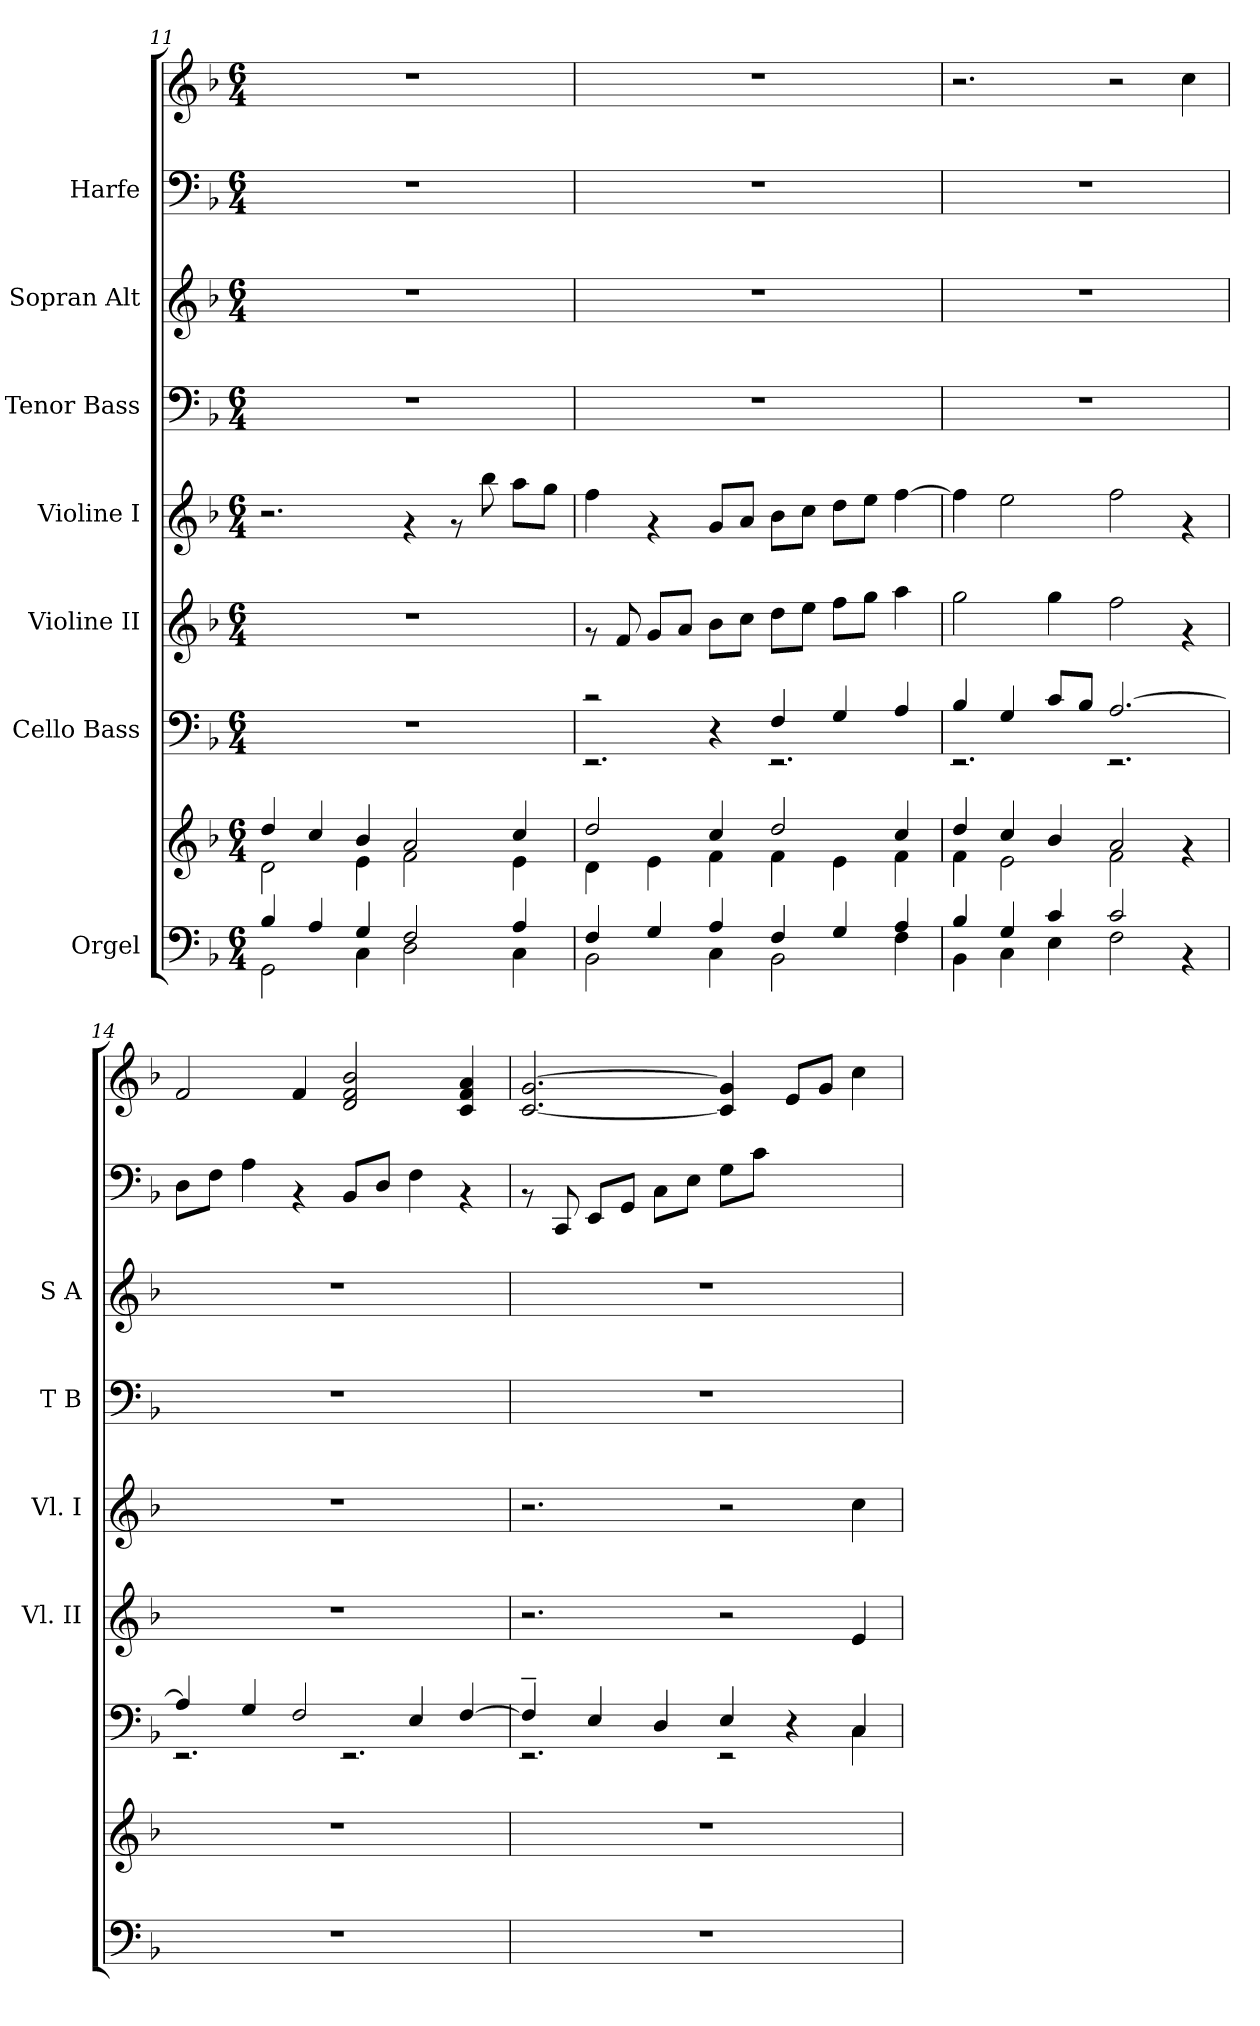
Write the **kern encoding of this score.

**kern	**kern	**kern	**kern	**kern	**kern	**kern	**kern	**kern
*part7	*part7	*part6	*part5	*part4	*part3	*part2	*part1	*part1
*staff9	*staff8	*staff7	*staff6	*staff5	*staff4	*staff3	*staff2	*staff1
*I"Orgel	*	*I"Cello Bass	*I"Violine II	*I"Violine I	*I"Tenor Bass	*I"Sopran Alt	*I"Harfe	*
*	*	*	*I'Vl. II	*I'Vl. I	*I'T B	*I'S A	*	*
*clefF4	*clefG2	*clefF4	*clefG2	*clefG2	*clefF4	*clefG2	*clefF4	*clefG2
*k[b-]	*k[b-]	*k[b-]	*k[b-]	*k[b-]	*k[b-]	*k[b-]	*k[b-]	*k[b-]
*F:	*F:	*F:	*F:	*F:	*F:	*F:	*F:	*F:
*M6/4	*M6/4	*M6/4	*M6/4	*M6/4	*M6/4	*M6/4	*M6/4	*M6/4
=11	=11	=11	=11	=11	=11	=11	=11	=11
*^	*^	*	*	*	*	*	*	*
4B-/	2GG\	4dd/	2d\	1.r	1.r	2.r	1.r	1.r	1.r	1.r
4A/	.	4cc/	.	.	.	.	.	.	.	.
4G/	4C\	4b-/	4e\	.	.	.	.	.	.	.
2F/	2D\	2a/	2f\	.	.	4rf	.	.	.	.
.	.	.	.	.	.	8rf	.	.	.	.
.	.	.	.	.	.	8bb-\	.	.	.	.
4A/	4C\	4cc/	4e\	.	.	8aa\L	.	.	.	.
.	.	.	.	.	.	8gg\J	.	.	.	.
!!LO:PB:g=z
=12	=12	=12	=12	=12	=12	=12	=12	=12	=12	=12
*	*	*	*	*^	*	*	*	*	*	*
4F/	2BB-\	2dd/	4d\	2rc	2.rEE	8rf	4ff\	1.r	1.r	1.r	1.r
.	.	.	.	.	.	8f/	.	.	.	.	.
4G/	.	.	4e\	.	.	8g/L	4rf	.	.	.	.
.	.	.	.	.	.	8a/J	.	.	.	.	.
4A/	4C\	4cc/	4f\	4rC	.	8b-\L	8g/L	.	.	.	.
.	.	.	.	.	.	8cc\J	8a/J	.	.	.	.
4F/	2BB-\	2dd/	4f\	4F/	2.rEE	8dd\L	8b-\L	.	.	.	.
.	.	.	.	.	.	8ee\J	8cc\J	.	.	.	.
4G/	.	.	4e\	4G/	.	8ff\L	8dd\L	.	.	.	.
.	.	.	.	.	.	8gg\J	8ee\J	.	.	.	.
4A/	4F\	4cc/	4f\	4A/	.	4aa\	[>4ff\	.	.	.	.
=13	=13	=13	=13	=13	=13	=13	=13	=13	=13	=13	=13
4B-/	4BB-\	4dd/	4f\	4B-/	2.rEE	2gg\	4ff\]	1.r	1.r	1.r	2.r
4G/	4C\	4cc/	2e\	4G/	.	.	2ee\	.	.	.	.
4c/	4E\	4b-/	.	8c/L	.	4gg\	.	.	.	.	.
.	.	.	.	8B-/J	.	.	.	.	.	.	.
2c/	2F\	2a/	2f\	[>2.A/	2.rEE	2ff\	2ff\	.	.	.	2r
4rAA	4ryy	4rf	4ryy	.	.	4rf	4rf	.	.	.	4cc\
*v	*v	*	*	*	*	*	*	*	*	*	*
*	*v	*v	*	*	*	*	*	*	*	*
=14	=14	=14	=14	=14	=14	=14	=14	=14	=14
1.r	1.r	4A/]	2.rEE	1.r	1.r	1.r	1.r	8D\L	2f/
.	.	.	.	.	.	.	.	8F\J	.
.	.	4G/	.	.	.	.	.	4A\	.
.	.	2F/	.	.	.	.	.	4rAA	4f/
.	.	.	2.rEE	.	.	.	.	8BB-/L	2d/ 2f/ 2b-/
.	.	.	.	.	.	.	.	8D/J	.
.	.	4E/	.	.	.	.	.	4F\	.
.	.	[>4F/	.	.	.	.	.	4rAA	4c/ 4f/ 4a/
!!LO:PB:g=z
=15	=15	=15	=15	=15	=15	=15	=15	=15	=15
1.r	1.r	4F~>/]	2.rEE	2.r	2.r	1.r	1.r	8rAA	[<2.c/ [>2.g/
.	.	.	.	.	.	.	.	8CC/	.
.	.	4E/	.	.	.	.	.	8EE/L	.
.	.	.	.	.	.	.	.	8GG/J	.
.	.	4D/	.	.	.	.	.	8C\L	.
.	.	.	.	.	.	.	.	8E\J	.
.	.	4E/	2rEE	2r	2r	.	.	8G\L	4c/] 4g/]
.	.	.	.	.	.	.	.	8c\J	.
.	.	4rC	.	.	.	.	.	2ryy	8e/L
.	.	.	.	.	.	.	.	.	8g/J
.	.	4C/	4C\	4e/	4cc\	.	.	.	4cc\
*	*	*v	*v	*	*	*	*	*	*
=	=	=	=	=	=	=	=	=
*-	*-	*-	*-	*-	*-	*-	*-	*-
